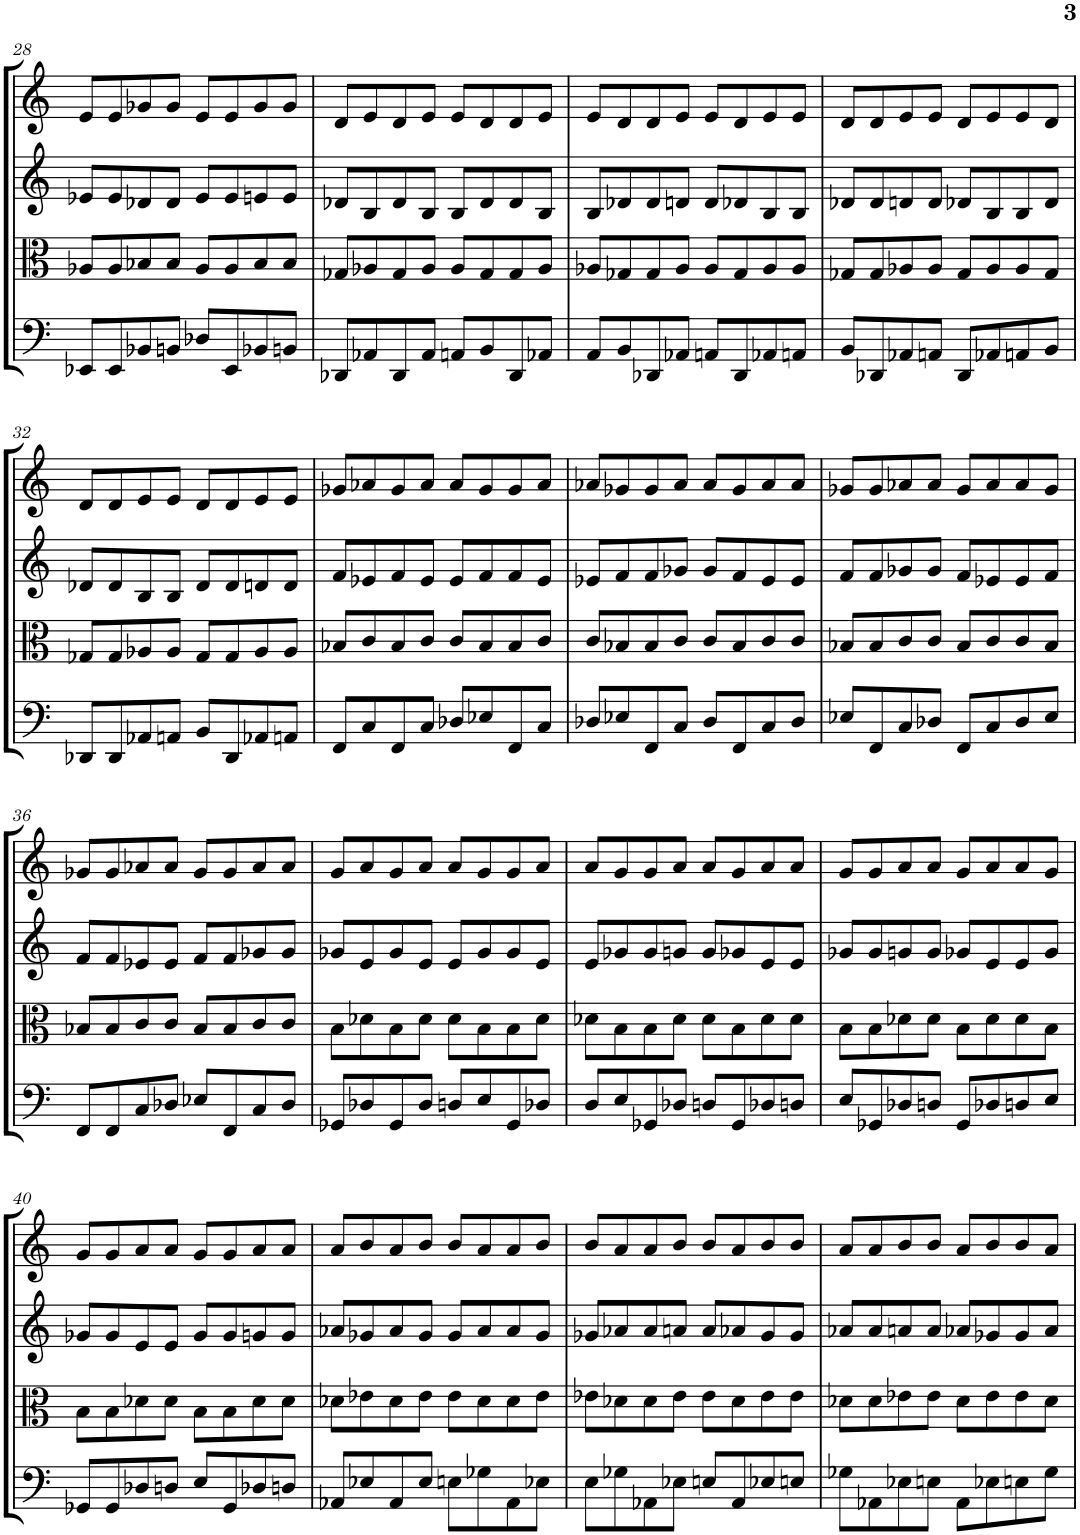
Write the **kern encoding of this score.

**kern	**kern	**kern	**kern
*part4	*part3	*part2	*part1
*staff4	*staff3	*staff2	*staff1
*I"Violoncello	*I"Viola	*I"Violin II	*I"Violin I
*I'Vc	*I'Vla	*I'Vln	*I'Vln
!!LO:PB:g=z
*clefF4	*clefC3	*clefG2	*clefG2
*k[]	*k[]	*k[]	*k[]
*M4/4	*M4/4	*M4/4	*M4/4
=28	=28	=28	=28
8EE-X/L	8A-X/L	8e-X/L	8e/L
8EE-/	8A-/	8e-/	8e/
8BB-X/	8B-X/	8d-X/	8g-X/
8BBn/J	8B-/J	8d-/J	8g-/J
8D-X/L	8A-/L	8e-/L	8e/L
8EE-/	8A-/	8e-/	8e/
8BB-X/	8B-/	8en/	8g-/
8BBn/J	8B-/J	8e/J	8g-/J
=29	=29	=29	=29
8DD-X/L	8G-X/L	8d-X/L	8d/L
8AA-X/	8A-X/	8B/	8e/
8DD-/	8G-/	8d-/	8d/
8AA-/J	8A-/J	8B/J	8e/J
8AAn/L	8A-/L	8B/L	8e/L
8BB/	8G-/	8d-/	8d/
8DD-/	8G-/	8d-/	8d/
8AA-X/J	8A-/J	8B/J	8e/J
=30	=30	=30	=30
8AA/L	8A-X/L	8B/L	8e/L
8BB/	8G-X/	8d-X/	8d/
8DD-X/	8G-/	8d-/	8d/
8AA-X/J	8A-/J	8dn/J	8e/J
8AAn/L	8A-/L	8d/L	8e/L
8DD-/	8G-/	8d-X/	8d/
8AA-X/	8A-/	8B/	8e/
8AAn/J	8A-/J	8B/J	8e/J
=31	=31	=31	=31
8BB/L	8G-X/L	8d-X/L	8d/L
8DD-X/	8G-/	8d-/	8d/
8AA-X/	8A-X/	8dn/	8e/
8AAn/J	8A-/J	8d/J	8e/J
8DD-/L	8G-/L	8d-X/L	8d/L
8AA-X/	8A-/	8B/	8e/
8AAn/	8A-/	8B/	8e/
8BB/J	8G-/J	8d-/J	8d/J
!!LO:LB:g=z
=32	=32	=32	=32
8DD-X/L	8G-X/L	8d-X/L	8d/L
8DD-/	8G-/	8d-/	8d/
8AA-X/	8A-X/	8B/	8e/
8AAn/J	8A-/J	8B/J	8e/J
8BB/L	8G-/L	8d-/L	8d/L
8DD-/	8G-/	8d-/	8d/
8AA-X/	8A-/	8dn/	8e/
8AAn/J	8A-/J	8d/J	8e/J
=33	=33	=33	=33
8FF/L	8B-X/L	8f/L	8g-X/L
8C/	8c/	8e-X/	8a-X/
8FF/	8B-/	8f/	8g-/
8C/J	8c/J	8e-/J	8a-/J
8D-X/L	8c/L	8e-/L	8a-/L
8E-X/	8B-/	8f/	8g-/
8FF/	8B-/	8f/	8g-/
8C/J	8c/J	8e-/J	8a-/J
=34	=34	=34	=34
8D-X/L	8c/L	8e-X/L	8a-X/L
8E-X/	8B-X/	8f/	8g-X/
8FF/	8B-/	8f/	8g-/
8C/J	8c/J	8g-X/J	8a-/J
8D-/L	8c/L	8g-/L	8a-/L
8FF/	8B-/	8f/	8g-/
8C/	8c/	8e-/	8a-/
8D-/J	8c/J	8e-/J	8a-/J
=35	=35	=35	=35
8E-X/L	8B-X/L	8f/L	8g-X/L
8FF/	8B-/	8f/	8g-/
8C/	8c/	8g-X/	8a-X/
8D-X/J	8c/J	8g-/J	8a-/J
8FF/L	8B-/L	8f/L	8g-/L
8C/	8c/	8e-X/	8a-/
8D-/	8c/	8e-/	8a-/
8E-/J	8B-/J	8f/J	8g-/J
!!LO:LB:g=z
=36	=36	=36	=36
8FF/L	8B-X/L	8f/L	8g-X/L
8FF/	8B-/	8f/	8g-/
8C/	8c/	8e-X/	8a-X/
8D-X/J	8c/J	8e-/J	8a-/J
8E-X/L	8B-/L	8f/L	8g-/L
8FF/	8B-/	8f/	8g-/
8C/	8c/	8g-X/	8a-/
8D-/J	8c/J	8g-/J	8a-/J
=37	=37	=37	=37
8GG-X/L	8B\L	8g-X/L	8g/L
8D-X/	8d-X\	8e/	8a/
8GG-/	8B\	8g-/	8g/
8D-/J	8d-\J	8e/J	8a/J
8Dn/L	8d-\L	8e/L	8a/L
8E/	8B\	8g-/	8g/
8GG-/	8B\	8g-/	8g/
8D-X/J	8d-\J	8e/J	8a/J
=38	=38	=38	=38
8D/L	8d-X\L	8e/L	8a/L
8E/	8B\	8g-X/	8g/
8GG-X/	8B\	8g-/	8g/
8D-X/J	8d-\J	8gn/J	8a/J
8Dn/L	8d-\L	8g/L	8a/L
8GG-/	8B\	8g-X/	8g/
8D-X/	8d-\	8e/	8a/
8Dn/J	8d-\J	8e/J	8a/J
=39	=39	=39	=39
8E/L	8B\L	8g-X/L	8g/L
8GG-X/	8B\	8g-/	8g/
8D-X/	8d-X\	8gn/	8a/
8Dn/J	8d-\J	8g/J	8a/J
8GG-/L	8B\L	8g-X/L	8g/L
8D-X/	8d-\	8e/	8a/
8Dn/	8d-\	8e/	8a/
8E/J	8B\J	8g-/J	8g/J
!!LO:LB:g=z
=40	=40	=40	=40
8GG-X/L	8B\L	8g-X/L	8g/L
8GG-/	8B\	8g-/	8g/
8D-X/	8d-X\	8e/	8a/
8Dn/J	8d-\J	8e/J	8a/J
8E/L	8B\L	8g-/L	8g/L
8GG-/	8B\	8g-/	8g/
8D-X/	8d-\	8gn/	8a/
8Dn/J	8d-\J	8g/J	8a/J
=41	=41	=41	=41
8AA-X/L	8d-X\L	8a-X/L	8a/L
8E-X/	8e-X\	8g-X/	8b/
8AA-/	8d-\	8a-/	8a/
8E-/J	8e-\J	8g-/J	8b/J
8En\L	8e-\L	8g-/L	8b/L
8G-X\	8d-\	8a-/	8a/
8AA-\	8d-\	8a-/	8a/
8E-X\J	8e-\J	8g-/J	8b/J
=42	=42	=42	=42
8E\L	8e-X\L	8g-X/L	8b/L
8G-X\	8d-X\	8a-X/	8a/
8AA-X\	8d-\	8a-/	8a/
8E-X\J	8e-\J	8an/J	8b/J
8En/L	8e-\L	8a/L	8b/L
8AA-/	8d-\	8a-X/	8a/
8E-X/	8e-\	8g-/	8b/
8En/J	8e-\J	8g-/J	8b/J
=43	=43	=43	=43
8G-X\L	8d-X\L	8a-X/L	8a/L
8AA-X\	8d-\	8a-/	8a/
8E-X\	8e-X\	8an/	8b/
8En\J	8e-\J	8a/J	8b/J
8AA-\L	8d-\L	8a-X/L	8a/L
8E-X\	8e-\	8g-X/	8b/
8En\	8e-\	8g-/	8b/
8G-\J	8d-\J	8a-/J	8a/J
=	=	=	=
*-	*-	*-	*-
